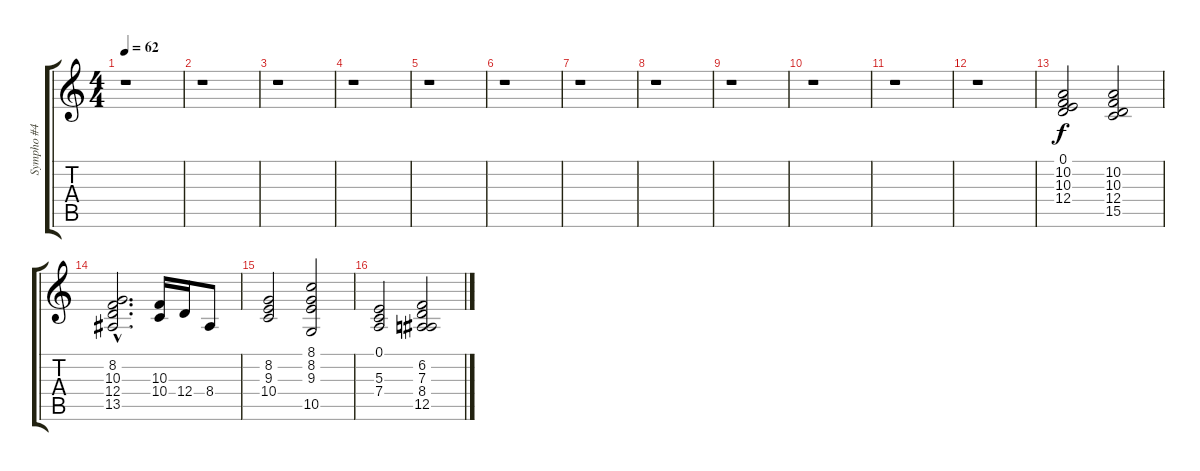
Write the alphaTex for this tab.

\track ("Sympho #4" "Sympho #4") {instrument electricpiano1}
\staff {score tabs}
\tuning (E4 B3 G3 D3 A2 E2) {hide}
\ts (4 4)
\tempo 62
\clef g2
\ks c
r.1{dy f instrument electricpiano1} |
r.1 |
r.1 |
r.1 |
r.1 |
r.1 |
r.1 |
r.1 |
r.1 |
r.1 |
r.1 |
r.1 |
(0.1 10.2 10.3 12.4).2 (10.2 10.3 12.4 15.5).2 |
(8.2{hac} 10.3{hac} 12.4{hac} 13.5{hac}).2{d} (10.3 10.4).16 12.4.16 8.4.8 |
(8.2 9.3 10.4).2 (8.1 8.2 9.3 10.5).2 |
(0.1 5.3 7.4).2 (6.2 7.3 8.4 12.5).2
